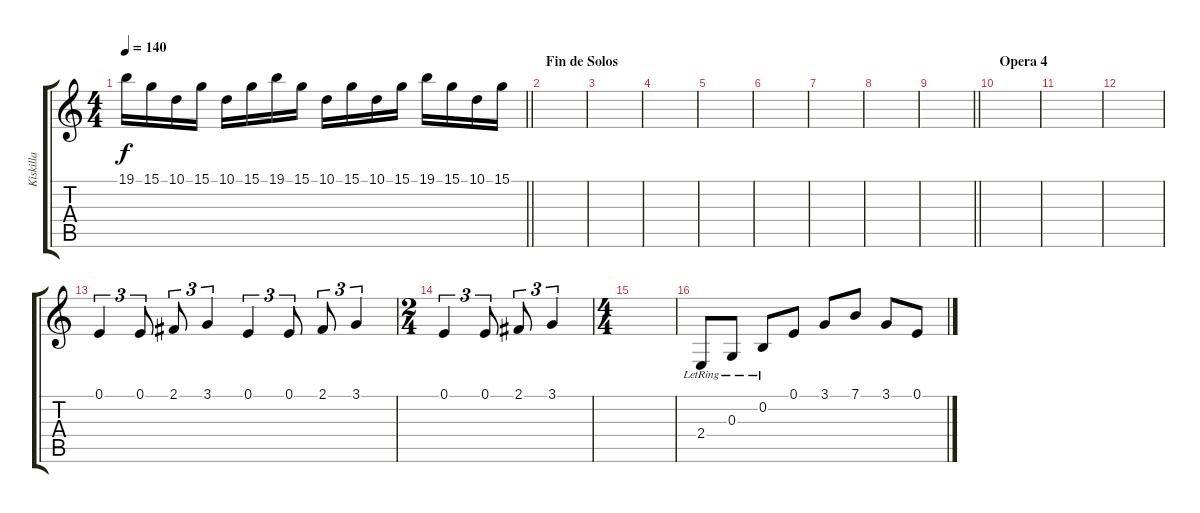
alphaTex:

\track ("Kiskilla" "Kiskilla") {instrument acousticgrandpiano}
\staff {score tabs}
\tuning (E4 B3 G3 D3 A2 E2) {hide}
\ts (4 4)
\tempo 140
\clef g2
\barLineRight lightlight
\ks c
19.1.16{dy f} 15.1.16 10.1.16 15.1.16 10.1.16 15.1.16 19.1.16 15.1.16 10.1.16 15.1.16 10.1.16 15.1.16 19.1.16 15.1.16 10.1.16 15.1.16 |
\section ("" "Fin de Solos")
|
|
|
|
|
|
|
\barLineRight lightlight
|
\section ("" "Opera 4")
|
|
|
0.1.4{tu (3 2) volume 16 instrument stringensemble1} 0.1.8{tu (3 2)} 2.1.8{tu (3 2)} 3.1.4{tu (3 2)} 0.1.4{tu (3 2)} 0.1.8{tu (3 2)} 2.1.8{tu (3 2)} 3.1.4{tu (3 2)} |
\ts (2 4)
0.1.4{tu (3 2)} 0.1.8{tu (3 2)} 2.1.8{tu (3 2)} 3.1.4{tu (3 2)} |
\ts (4 4)
|
2.4{lr}.8{volume 0 instrument acousticgrandpiano} 0.3{lr}.8{volume 16} 0.2{lr}.8 0.1.8 3.1.8 7.1.8 3.1.8 0.1.8
